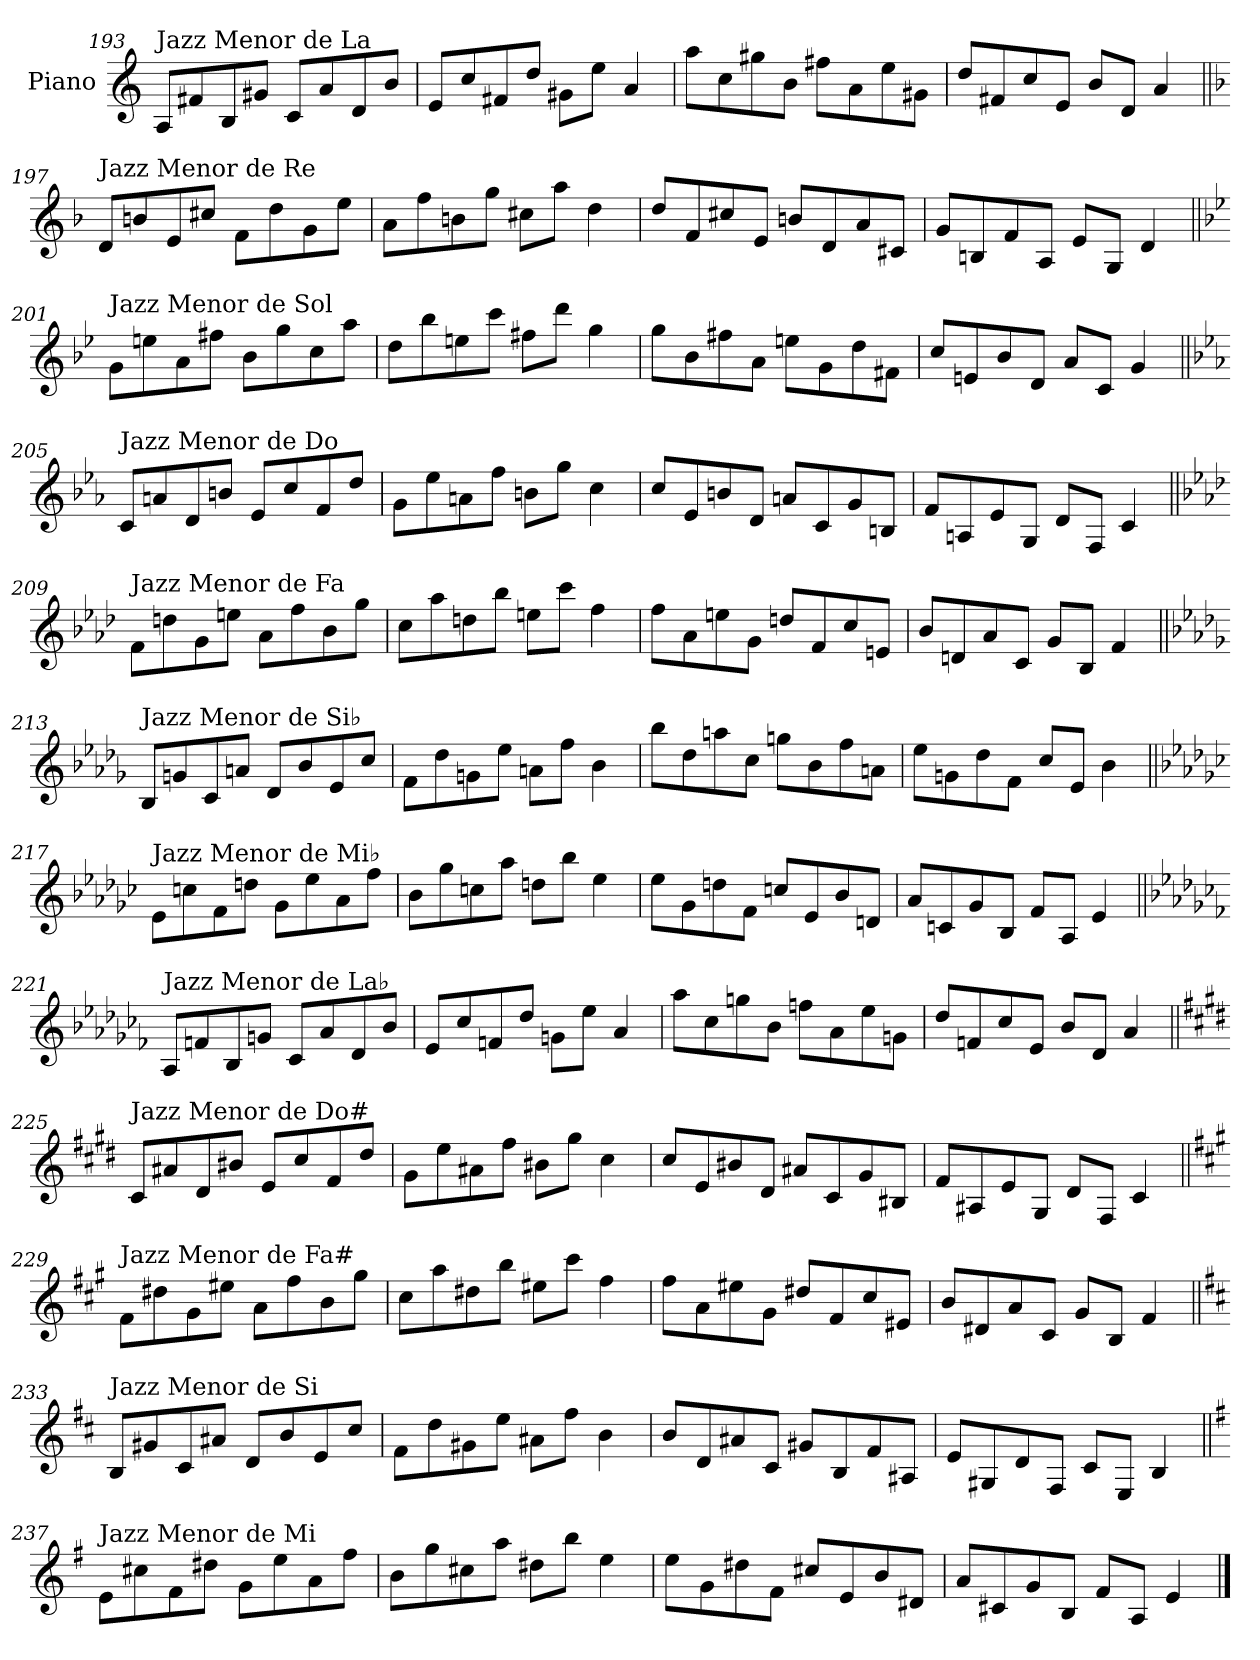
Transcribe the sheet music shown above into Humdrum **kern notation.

**kern
*part1
*staff1
*I"Piano
*I'Pno.
!!LO:PB:g=z
*clefG2
*k[]
=193
!LO:TX:a:t=Jazz Menor de La
8A/L
8f#X/
8B/
8g#X/J
8c/L
8a/
8d/
8b/J
=194
8e/L
8cc/
8f#X/
8dd/J
8g#X\L
8ee\J
4a/
=195
8aa\L
8cc\
8gg#X\
8b\J
8ff#X\L
8a\
8ee\
8g#X\J
=196
8dd/L
8f#X/
8cc/
8e/J
8b/L
8d/J
4a/
!!LO:LB:g=z
=197||
*k[b-]
!LO:TX:a:t=Jazz Menor de Re
8d/L
8bn/
8e/
8cc#X/J
8f\L
8dd\
8g\
8ee\J
=198
8a\L
8ff\
8bn\
8gg\J
8cc#X\L
8aa\J
4dd\
=199
8dd/L
8f/
8cc#X/
8e/J
8bn/L
8d/
8a/
8c#X/J
=200
8g/L
8Bn/
8f/
8A/J
8e/L
8G/J
4d/
!!LO:LB:g=z
=201||
*k[b-e-]
!LO:TX:a:t=Jazz Menor de Sol
8g\L
8een\
8a\
8ff#X\J
8b-\L
8gg\
8cc\
8aa\J
=202
8dd\L
8bb-\
8een\
8ccc\J
8ff#X\L
8ddd\J
4gg\
=203
8gg\L
8b-\
8ff#X\
8a\J
8een\L
8g\
8dd\
8f#X\J
=204
8cc/L
8en/
8b-/
8d/J
8a/L
8c/J
4g/
!!LO:LB:g=z
=205||
*k[b-e-a-]
!LO:TX:a:t=Jazz Menor de Do
8c/L
8an/
8d/
8bn/J
8e-/L
8cc/
8f/
8dd/J
=206
8g\L
8ee-\
8an\
8ff\J
8bn\L
8gg\J
4cc\
=207
8cc/L
8e-/
8bn/
8d/J
8an/L
8c/
8g/
8Bn/J
=208
8f/L
8An/
8e-/
8G/J
8d/L
8F/J
4c/
!!LO:LB:g=z
=209||
*k[b-e-a-d-]
!LO:TX:a:t=Jazz Menor de Fa
8f\L
8ddn\
8g\
8een\J
8a-\L
8ff\
8b-\
8gg\J
=210
8cc\L
8aa-\
8ddn\
8bb-\J
8een\L
8ccc\J
4ff\
=211
8ff\L
8a-\
8een\
8g\J
8ddn/L
8f/
8cc/
8en/J
=212
8b-/L
8dn/
8a-/
8c/J
8g/L
8B-/J
4f/
!!LO:LB:g=z
=213||
*k[b-e-a-d-g-]
!LO:TX:a:t=Jazz Menor de Si♭
8B-/L
8gn/
8c/
8an/J
8d-/L
8b-/
8e-/
8cc/J
=214
8f\L
8dd-\
8gn\
8ee-\J
8an\L
8ff\J
4b-\
=215
8bb-\L
8dd-\
8aan\
8cc\J
8ggn\L
8b-\
8ff\
8an\J
=216
8ee-\L
8gn\
8dd-\
8f\J
8cc/L
8e-/J
4b-\
!!LO:PB:g=z
=217||
*k[b-e-a-d-g-c-]
!LO:TX:a:t=Jazz Menor de Mi♭
8e-\L
8ccn\
8f\
8ddn\J
8g-\L
8ee-\
8a-\
8ff\J
=218
8b-\L
8gg-\
8ccn\
8aa-\J
8ddn\L
8bb-\J
4ee-\
=219
8ee-\L
8g-\
8ddn\
8f\J
8ccn/L
8e-/
8b-/
8dn/J
=220
8a-/L
8cn/
8g-/
8B-/J
8f/L
8A-/J
4e-/
!!LO:LB:g=z
=221||
*k[b-e-a-d-g-c-f-]
!LO:TX:a:t=Jazz Menor de La♭
8A-/L
8fn/
8B-/
8gn/J
8c-/L
8a-/
8d-/
8b-/J
=222
8e-/L
8cc-/
8fn/
8dd-/J
8gn\L
8ee-\J
4a-/
=223
8aa-\L
8cc-\
8ggn\
8b-\J
8ffn\L
8a-\
8ee-\
8gn\J
=224
8dd-/L
8fn/
8cc-/
8e-/J
8b-/L
8d-/J
4a-/
!!LO:LB:g=z
=225||
*k[f#c#g#d#]
!LO:TX:a:t=Jazz Menor de Do#
8c#/L
8a#X/
8d#/
8b#X/J
8e/L
8cc#/
8f#/
8dd#/J
=226
8g#\L
8ee\
8a#X\
8ff#\J
8b#X\L
8gg#\J
4cc#\
=227
8cc#/L
8e/
8b#X/
8d#/J
8a#X/L
8c#/
8g#/
8B#X/J
=228
8f#/L
8A#X/
8e/
8G#/J
8d#/L
8F#/J
4c#/
!!LO:LB:g=z
=229||
*k[f#c#g#]
!LO:TX:a:t=Jazz Menor de Fa#
8f#\L
8dd#X\
8g#\
8ee#X\J
8a\L
8ff#\
8b\
8gg#\J
=230
8cc#\L
8aa\
8dd#X\
8bb\J
8ee#X\L
8ccc#\J
4ff#\
=231
8ff#\L
8a\
8ee#X\
8g#\J
8dd#X/L
8f#/
8cc#/
8e#X/J
=232
8b/L
8d#X/
8a/
8c#/J
8g#/L
8B/J
4f#/
!!LO:LB:g=z
=233||
*k[f#c#]
!LO:TX:a:t=Jazz Menor de Si
8B/L
8g#X/
8c#/
8a#X/J
8d/L
8b/
8e/
8cc#/J
=234
8f#\L
8dd\
8g#X\
8ee\J
8a#X\L
8ff#\J
4b\
=235
8b/L
8d/
8a#X/
8c#/J
8g#X/L
8B/
8f#/
8A#X/J
=236
8e/L
8G#X/
8d/
8F#/J
8c#/L
8E/J
4B/
!!LO:LB:g=z
=237||
*k[f#]
!LO:TX:a:t=Jazz Menor de Mi
8e\L
8cc#X\
8f#\
8dd#X\J
8g\L
8ee\
8a\
8ff#\J
=238
8b\L
8gg\
8cc#X\
8aa\J
8dd#X\L
8bb\J
4ee\
=239
8ee\L
8g\
8dd#X\
8f#\J
8cc#X/L
8e/
8b/
8d#X/J
=240
8a/L
8c#X/
8g/
8B/J
8f#/L
8A/J
4e/
==
*-
